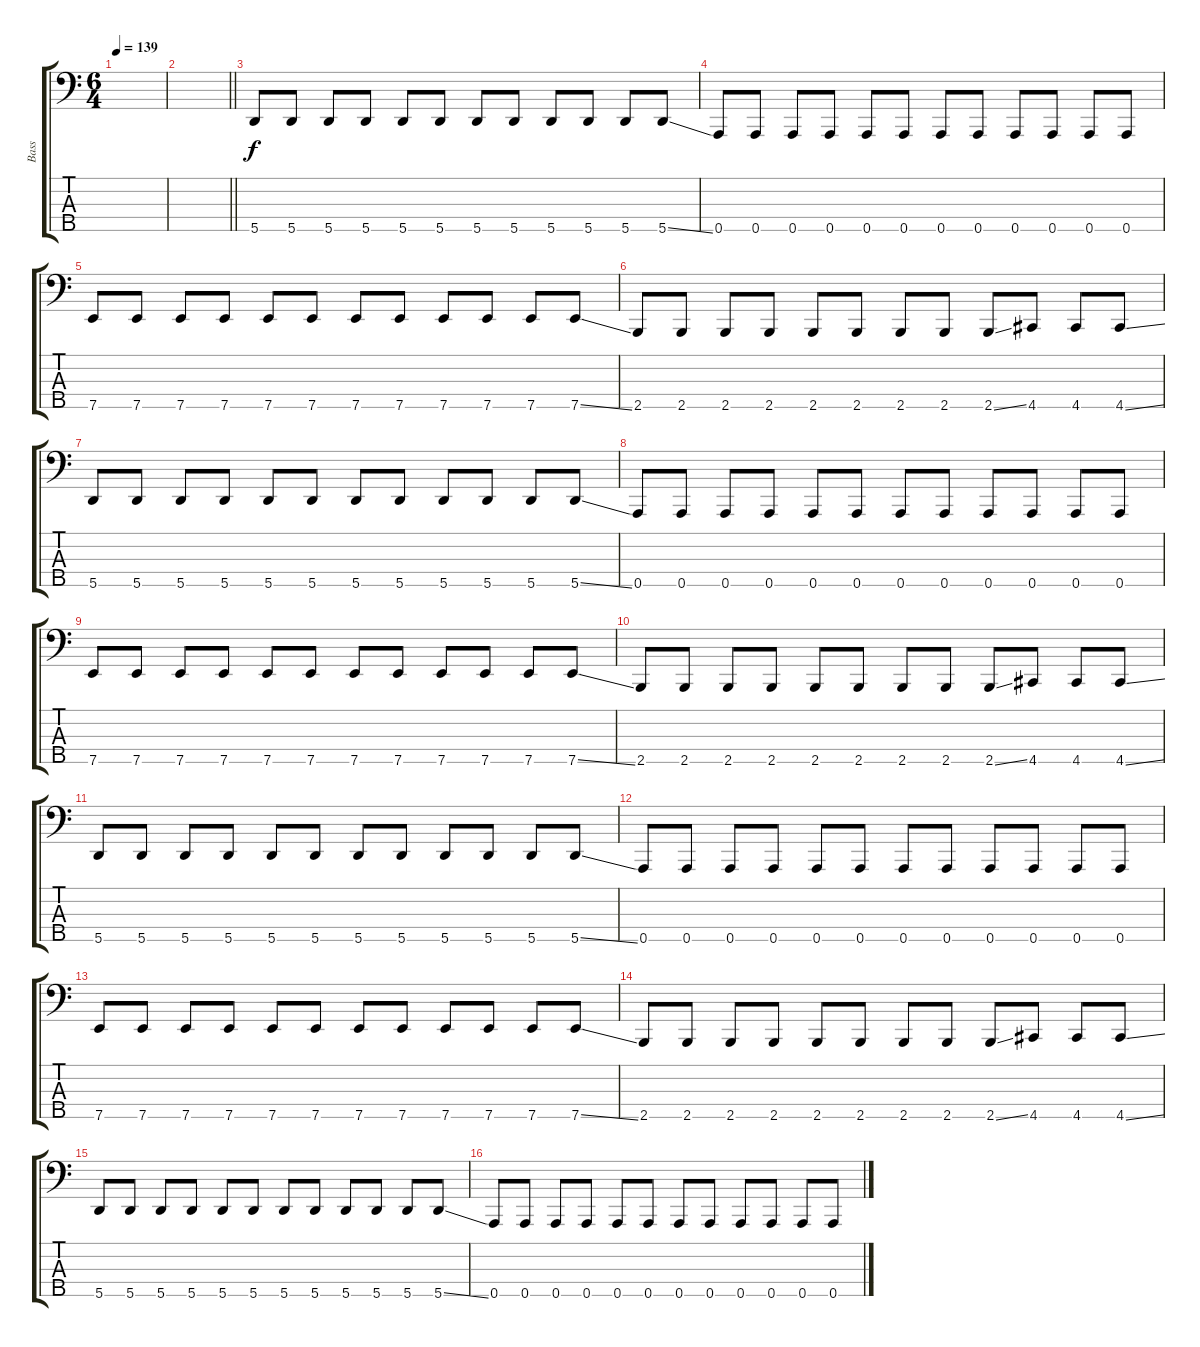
\track ("Bass" "Bass") {instrument electricbassfinger}
\staff {score tabs}
\tuning (G2 D2 A1 E1 A0) {hide}
\ts (6 4)
\tempo 139
\clef f4
\ks c
|
\barLineRight lightlight
|
\section ("" "")
5.5.8{volume 16} 5.5.8 5.5.8 5.5.8 5.5.8 5.5.8 5.5.8 5.5.8 5.5.8 5.5.8 5.5.8 5.5{ss}.8 |
0.5.8 0.5.8 0.5.8 0.5.8 0.5.8 0.5.8 0.5.8 0.5.8 0.5.8 0.5.8 0.5.8 0.5.8 |
7.5.8 7.5.8 7.5.8 7.5.8 7.5.8 7.5.8 7.5.8 7.5.8 7.5.8 7.5.8 7.5.8 7.5{ss}.8 |
2.5.8 2.5.8 2.5.8 2.5.8 2.5.8 2.5.8 2.5.8 2.5.8 2.5{ss}.8 4.5.8 4.5.8 4.5{ss}.8 |
5.5.8 5.5.8 5.5.8 5.5.8 5.5.8 5.5.8 5.5.8 5.5.8 5.5.8 5.5.8 5.5.8 5.5{ss}.8 |
0.5.8 0.5.8 0.5.8 0.5.8 0.5.8 0.5.8 0.5.8 0.5.8 0.5.8 0.5.8 0.5.8 0.5.8 |
7.5.8 7.5.8 7.5.8 7.5.8 7.5.8 7.5.8 7.5.8 7.5.8 7.5.8 7.5.8 7.5.8 7.5{ss}.8 |
2.5.8 2.5.8 2.5.8 2.5.8 2.5.8 2.5.8 2.5.8 2.5.8 2.5{ss}.8 4.5.8 4.5.8 4.5{ss}.8 |
5.5.8 5.5.8 5.5.8 5.5.8 5.5.8 5.5.8 5.5.8 5.5.8 5.5.8 5.5.8 5.5.8 5.5{ss}.8 |
0.5.8 0.5.8 0.5.8 0.5.8 0.5.8 0.5.8 0.5.8 0.5.8 0.5.8 0.5.8 0.5.8 0.5.8 |
7.5.8 7.5.8 7.5.8 7.5.8 7.5.8 7.5.8 7.5.8 7.5.8 7.5.8 7.5.8 7.5.8 7.5{ss}.8 |
2.5.8 2.5.8 2.5.8 2.5.8 2.5.8 2.5.8 2.5.8 2.5.8 2.5{ss}.8 4.5.8 4.5.8 4.5{ss}.8 |
5.5.8 5.5.8 5.5.8 5.5.8 5.5.8 5.5.8 5.5.8 5.5.8 5.5.8 5.5.8 5.5.8 5.5{ss}.8 |
0.5.8 0.5.8 0.5.8 0.5.8 0.5.8 0.5.8 0.5.8 0.5.8 0.5.8 0.5.8 0.5.8 0.5.8
